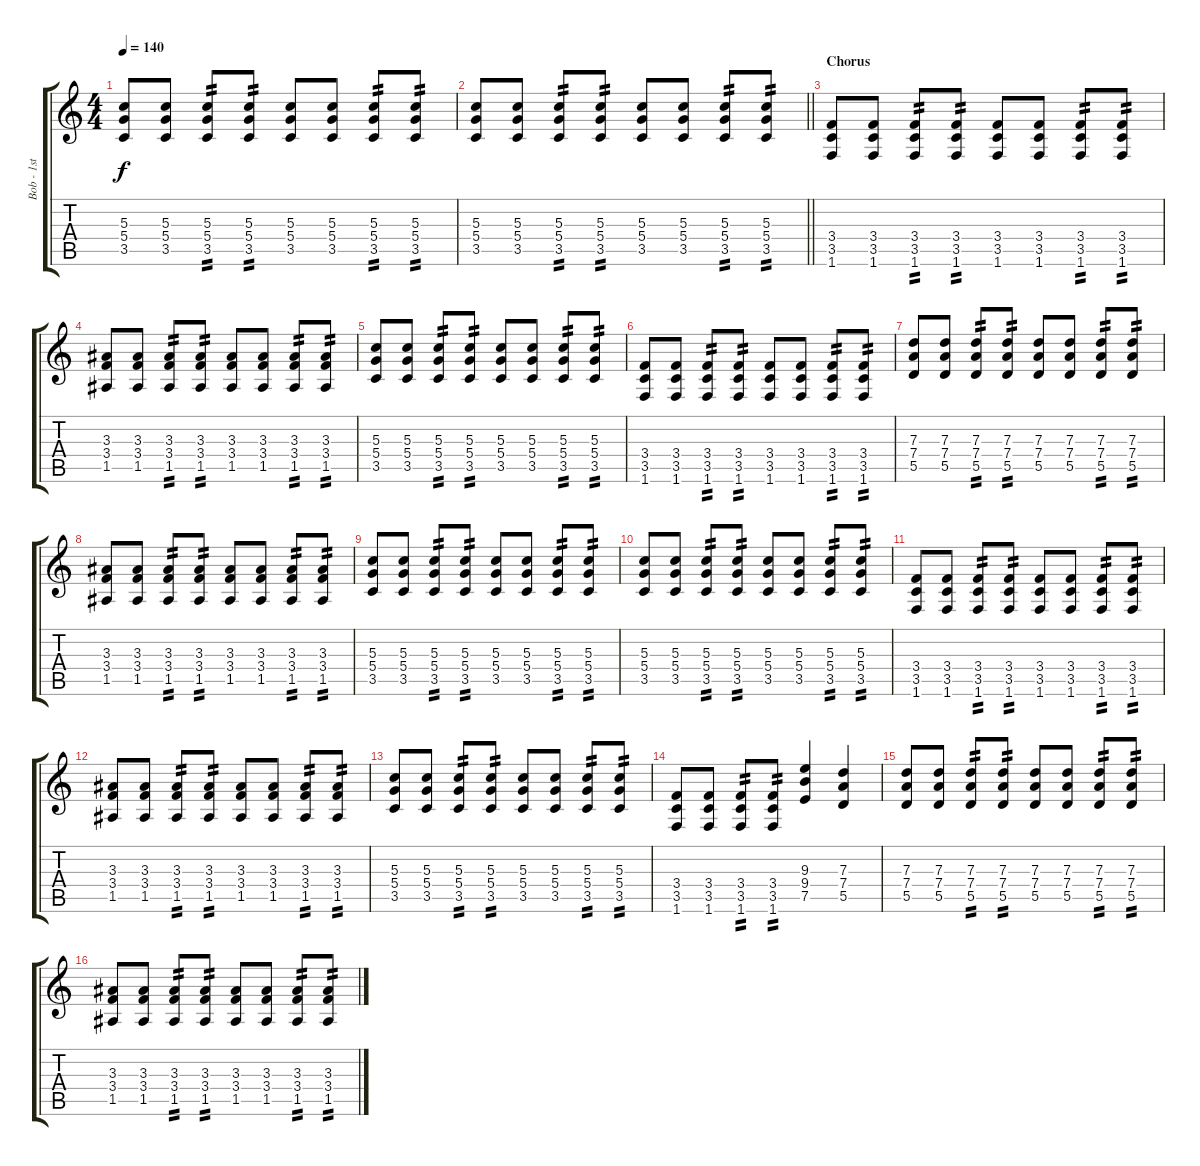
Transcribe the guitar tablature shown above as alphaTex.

\track ("Bob - 1st (Solo Guitar)" "Bob - 1st ") {instrument distortionguitar}
\staff {score tabs}
\tuning (E4 B3 G3 D3 A2 E2) {hide}
\ts (4 4)
\tempo 140
\clef g2
\ks c
(5.3 5.4 3.5).8{dy f} (5.3 5.4 3.5).8 (5.3 5.4 3.5).8{tp 2} (5.3 5.4 3.5).8{tp 2} (5.3 5.4 3.5).8 (5.3 5.4 3.5).8 (5.3 5.4 3.5).8{tp 2} (5.3 5.4 3.5).8{tp 2} |
\barLineRight lightlight
(5.3 5.4 3.5).8 (5.3 5.4 3.5).8 (5.3 5.4 3.5).8{tp 2} (5.3 5.4 3.5).8{tp 2} (5.3 5.4 3.5).8 (5.3 5.4 3.5).8 (5.3 5.4 3.5).8{tp 2} (5.3 5.4 3.5).8{tp 2} |
\section ("" "Chorus")
(3.4 3.5 1.6).8 (3.4 3.5 1.6).8 (3.4 3.5 1.6).8{tp 2} (3.4 3.5 1.6).8{tp 2} (3.4 3.5 1.6).8 (3.4 3.5 1.6).8 (3.4 3.5 1.6).8{tp 2} (3.4 3.5 1.6).8{tp 2} |
(3.3 3.4 1.5).8 (3.3 3.4 1.5).8 (3.3 3.4 1.5).8{tp 2} (3.3 3.4 1.5).8{tp 2} (3.3 3.4 1.5).8 (3.3 3.4 1.5).8 (3.3 3.4 1.5).8{tp 2} (3.3 3.4 1.5).8{tp 2} |
(5.3 5.4 3.5).8 (5.3 5.4 3.5).8 (5.3 5.4 3.5).8{tp 2} (5.3 5.4 3.5).8{tp 2} (5.3 5.4 3.5).8 (5.3 5.4 3.5).8 (5.3 5.4 3.5).8{tp 2} (5.3 5.4 3.5).8{tp 2} |
(3.4 3.5 1.6).8 (3.4 3.5 1.6).8 (3.4 3.5 1.6).8{tp 2} (3.4 3.5 1.6).8{tp 2} (3.4 3.5 1.6).8 (3.4 3.5 1.6).8 (3.4 3.5 1.6).8{tp 2} (3.4 3.5 1.6).8{tp 2} |
(7.3 7.4 5.5).8 (7.3 7.4 5.5).8 (7.3 7.4 5.5).8{tp 2} (7.3 7.4 5.5).8{tp 2} (7.3 7.4 5.5).8 (7.3 7.4 5.5).8 (7.3 7.4 5.5).8{tp 2} (7.3 7.4 5.5).8{tp 2} |
(3.3 3.4 1.5).8 (3.3 3.4 1.5).8 (3.3 3.4 1.5).8{tp 2} (3.3 3.4 1.5).8{tp 2} (3.3 3.4 1.5).8 (3.3 3.4 1.5).8 (3.3 3.4 1.5).8{tp 2} (3.3 3.4 1.5).8{tp 2} |
(5.3 5.4 3.5).8 (5.3 5.4 3.5).8 (5.3 5.4 3.5).8{tp 2} (5.3 5.4 3.5).8{tp 2} (5.3 5.4 3.5).8 (5.3 5.4 3.5).8 (5.3 5.4 3.5).8{tp 2} (5.3 5.4 3.5).8{tp 2} |
(5.3 5.4 3.5).8 (5.3 5.4 3.5).8 (5.3 5.4 3.5).8{tp 2} (5.3 5.4 3.5).8{tp 2} (5.3 5.4 3.5).8 (5.3 5.4 3.5).8 (5.3 5.4 3.5).8{tp 2} (5.3 5.4 3.5).8{tp 2} |
(3.4 3.5 1.6).8 (3.4 3.5 1.6).8 (3.4 3.5 1.6).8{tp 2} (3.4 3.5 1.6).8{tp 2} (3.4 3.5 1.6).8 (3.4 3.5 1.6).8 (3.4 3.5 1.6).8{tp 2} (3.4 3.5 1.6).8{tp 2} |
(3.3 3.4 1.5).8 (3.3 3.4 1.5).8 (3.3 3.4 1.5).8{tp 2} (3.3 3.4 1.5).8{tp 2} (3.3 3.4 1.5).8 (3.3 3.4 1.5).8 (3.3 3.4 1.5).8{tp 2} (3.3 3.4 1.5).8{tp 2} |
(5.3 5.4 3.5).8 (5.3 5.4 3.5).8 (5.3 5.4 3.5).8{tp 2} (5.3 5.4 3.5).8{tp 2} (5.3 5.4 3.5).8 (5.3 5.4 3.5).8 (5.3 5.4 3.5).8{tp 2} (5.3 5.4 3.5).8{tp 2} |
(3.4 3.5 1.6).8 (3.4 3.5 1.6).8 (3.4 3.5 1.6).8{tp 2} (3.4 3.5 1.6).8{tp 2} (9.3 9.4 7.5).4 (7.3 7.4 5.5).4 |
(7.3 7.4 5.5).8 (7.3 7.4 5.5).8 (7.3 7.4 5.5).8{tp 2} (7.3 7.4 5.5).8{tp 2} (7.3 7.4 5.5).8 (7.3 7.4 5.5).8 (7.3 7.4 5.5).8{tp 2} (7.3 7.4 5.5).8{tp 2} |
(3.3 3.4 1.5).8 (3.3 3.4 1.5).8 (3.3 3.4 1.5).8{tp 2} (3.3 3.4 1.5).8{tp 2} (3.3 3.4 1.5).8 (3.3 3.4 1.5).8 (3.3 3.4 1.5).8{tp 2} (3.3 3.4 1.5).8{tp 2}
